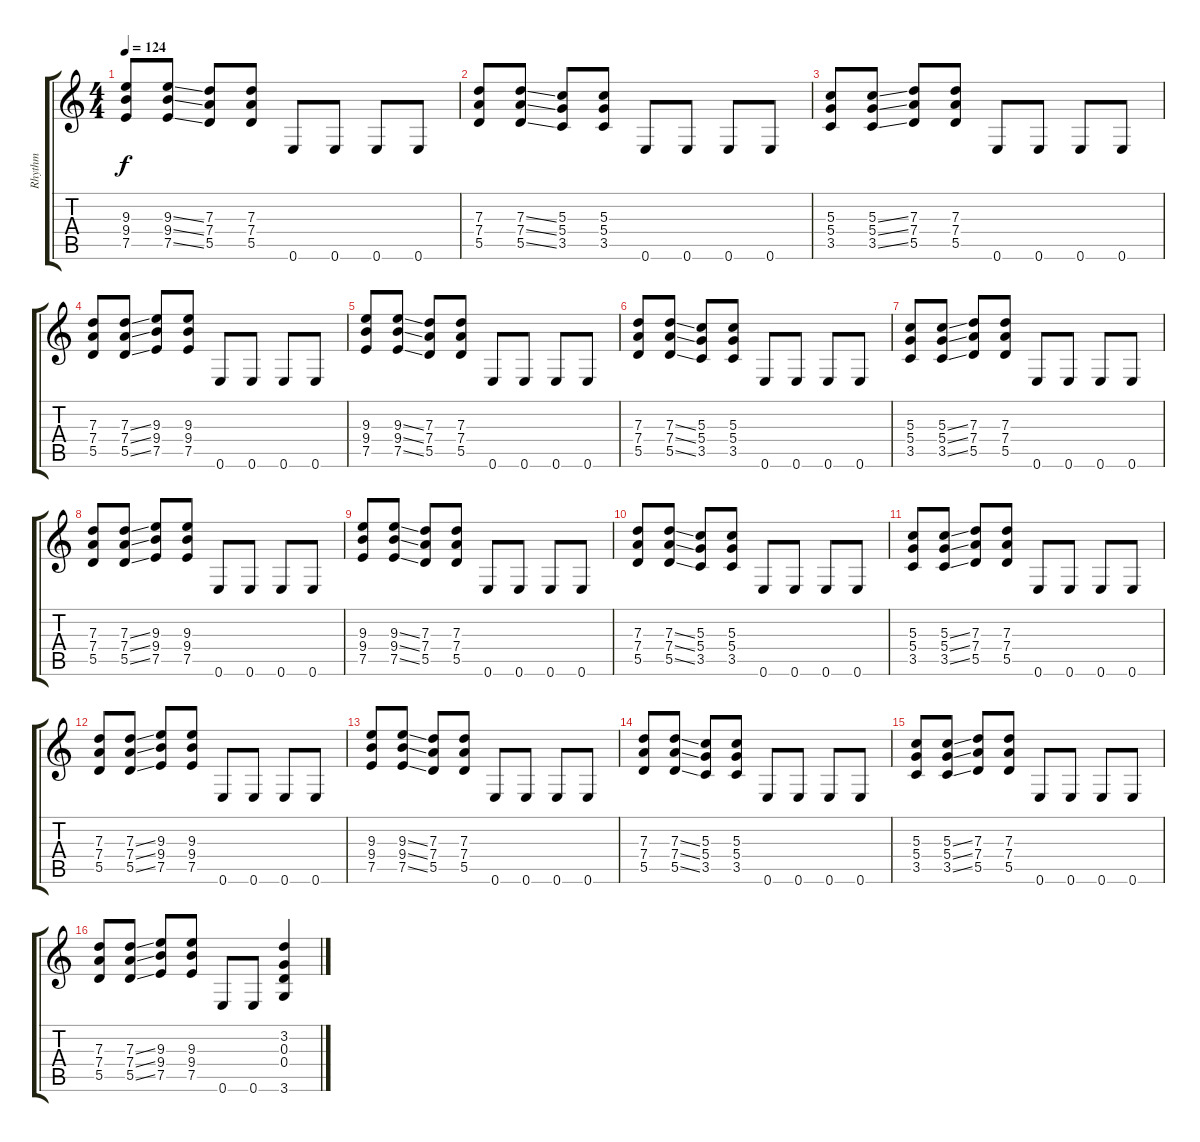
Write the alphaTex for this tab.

\track ("Rhythm" "Rhythm") {instrument overdrivenguitar}
\staff {score tabs}
\tuning (E4 B3 G3 D3 A2 E2) {hide}
\ts (4 4)
\tempo 124
\clef g2
\ks c
(9.3 9.4 7.5).8{dy f instrument overdrivenguitar} (9.3{ss} 9.4{ss} 7.5{ss}).8 (7.3 7.4 5.5).8 (7.3 7.4 5.5).8 0.6.8 0.6.8 0.6.8 0.6.8 |
(7.3 7.4 5.5).8 (7.3{ss} 7.4{ss} 5.5{ss}).8 (5.3 5.4 3.5).8 (5.3 5.4 3.5).8 0.6.8 0.6.8 0.6.8 0.6.8 |
(5.3 5.4 3.5).8 (5.3{ss} 5.4{ss} 3.5{ss}).8 (7.3 7.4 5.5).8 (7.3 7.4 5.5).8 0.6.8 0.6.8 0.6.8 0.6.8 |
(7.3 7.4 5.5).8 (7.3{ss} 7.4{ss} 5.5{ss}).8 (9.3 9.4 7.5).8 (9.3 9.4 7.5).8 0.6.8 0.6.8 0.6.8 0.6.8 |
(9.3 9.4 7.5).8 (9.3{ss} 9.4{ss} 7.5{ss}).8 (7.3 7.4 5.5).8 (7.3 7.4 5.5).8 0.6.8 0.6.8 0.6.8 0.6.8 |
(7.3 7.4 5.5).8 (7.3{ss} 7.4{ss} 5.5{ss}).8 (5.3 5.4 3.5).8 (5.3 5.4 3.5).8 0.6.8 0.6.8 0.6.8 0.6.8 |
(5.3 5.4 3.5).8 (5.3{ss} 5.4{ss} 3.5{ss}).8 (7.3 7.4 5.5).8 (7.3 7.4 5.5).8 0.6.8 0.6.8 0.6.8 0.6.8 |
(7.3 7.4 5.5).8 (7.3{ss} 7.4{ss} 5.5{ss}).8 (9.3 9.4 7.5).8 (9.3 9.4 7.5).8 0.6.8 0.6.8 0.6.8 0.6.8 |
(9.3 9.4 7.5).8{volume 11 instrument electricguitarmuted} (9.3{ss} 9.4{ss} 7.5{ss}).8 (7.3 7.4 5.5).8 (7.3 7.4 5.5).8 0.6.8 0.6.8 0.6.8 0.6.8 |
(7.3 7.4 5.5).8 (7.3{ss} 7.4{ss} 5.5{ss}).8 (5.3 5.4 3.5).8 (5.3 5.4 3.5).8 0.6.8 0.6.8 0.6.8 0.6.8 |
(5.3 5.4 3.5).8 (5.3{ss} 5.4{ss} 3.5{ss}).8 (7.3 7.4 5.5).8 (7.3 7.4 5.5).8 0.6.8 0.6.8 0.6.8 0.6.8 |
(7.3 7.4 5.5).8 (7.3{ss} 7.4{ss} 5.5{ss}).8 (9.3 9.4 7.5).8 (9.3 9.4 7.5).8 0.6.8 0.6.8 0.6.8 0.6.8 |
(9.3 9.4 7.5).8 (9.3{ss} 9.4{ss} 7.5{ss}).8 (7.3 7.4 5.5).8 (7.3 7.4 5.5).8 0.6.8 0.6.8 0.6.8 0.6.8 |
(7.3 7.4 5.5).8 (7.3{ss} 7.4{ss} 5.5{ss}).8 (5.3 5.4 3.5).8 (5.3 5.4 3.5).8 0.6.8 0.6.8 0.6.8 0.6.8 |
(5.3 5.4 3.5).8 (5.3{ss} 5.4{ss} 3.5{ss}).8 (7.3 7.4 5.5).8 (7.3 7.4 5.5).8 0.6.8 0.6.8 0.6.8 0.6.8 |
(7.3 7.4 5.5).8 (7.3{ss} 7.4{ss} 5.5{ss}).8 (9.3 9.4 7.5).8 (9.3 9.4 7.5).8 0.6.8 0.6.8 (3.2 0.3 0.4 3.6).4{volume 13 instrument overdrivenguitar}
